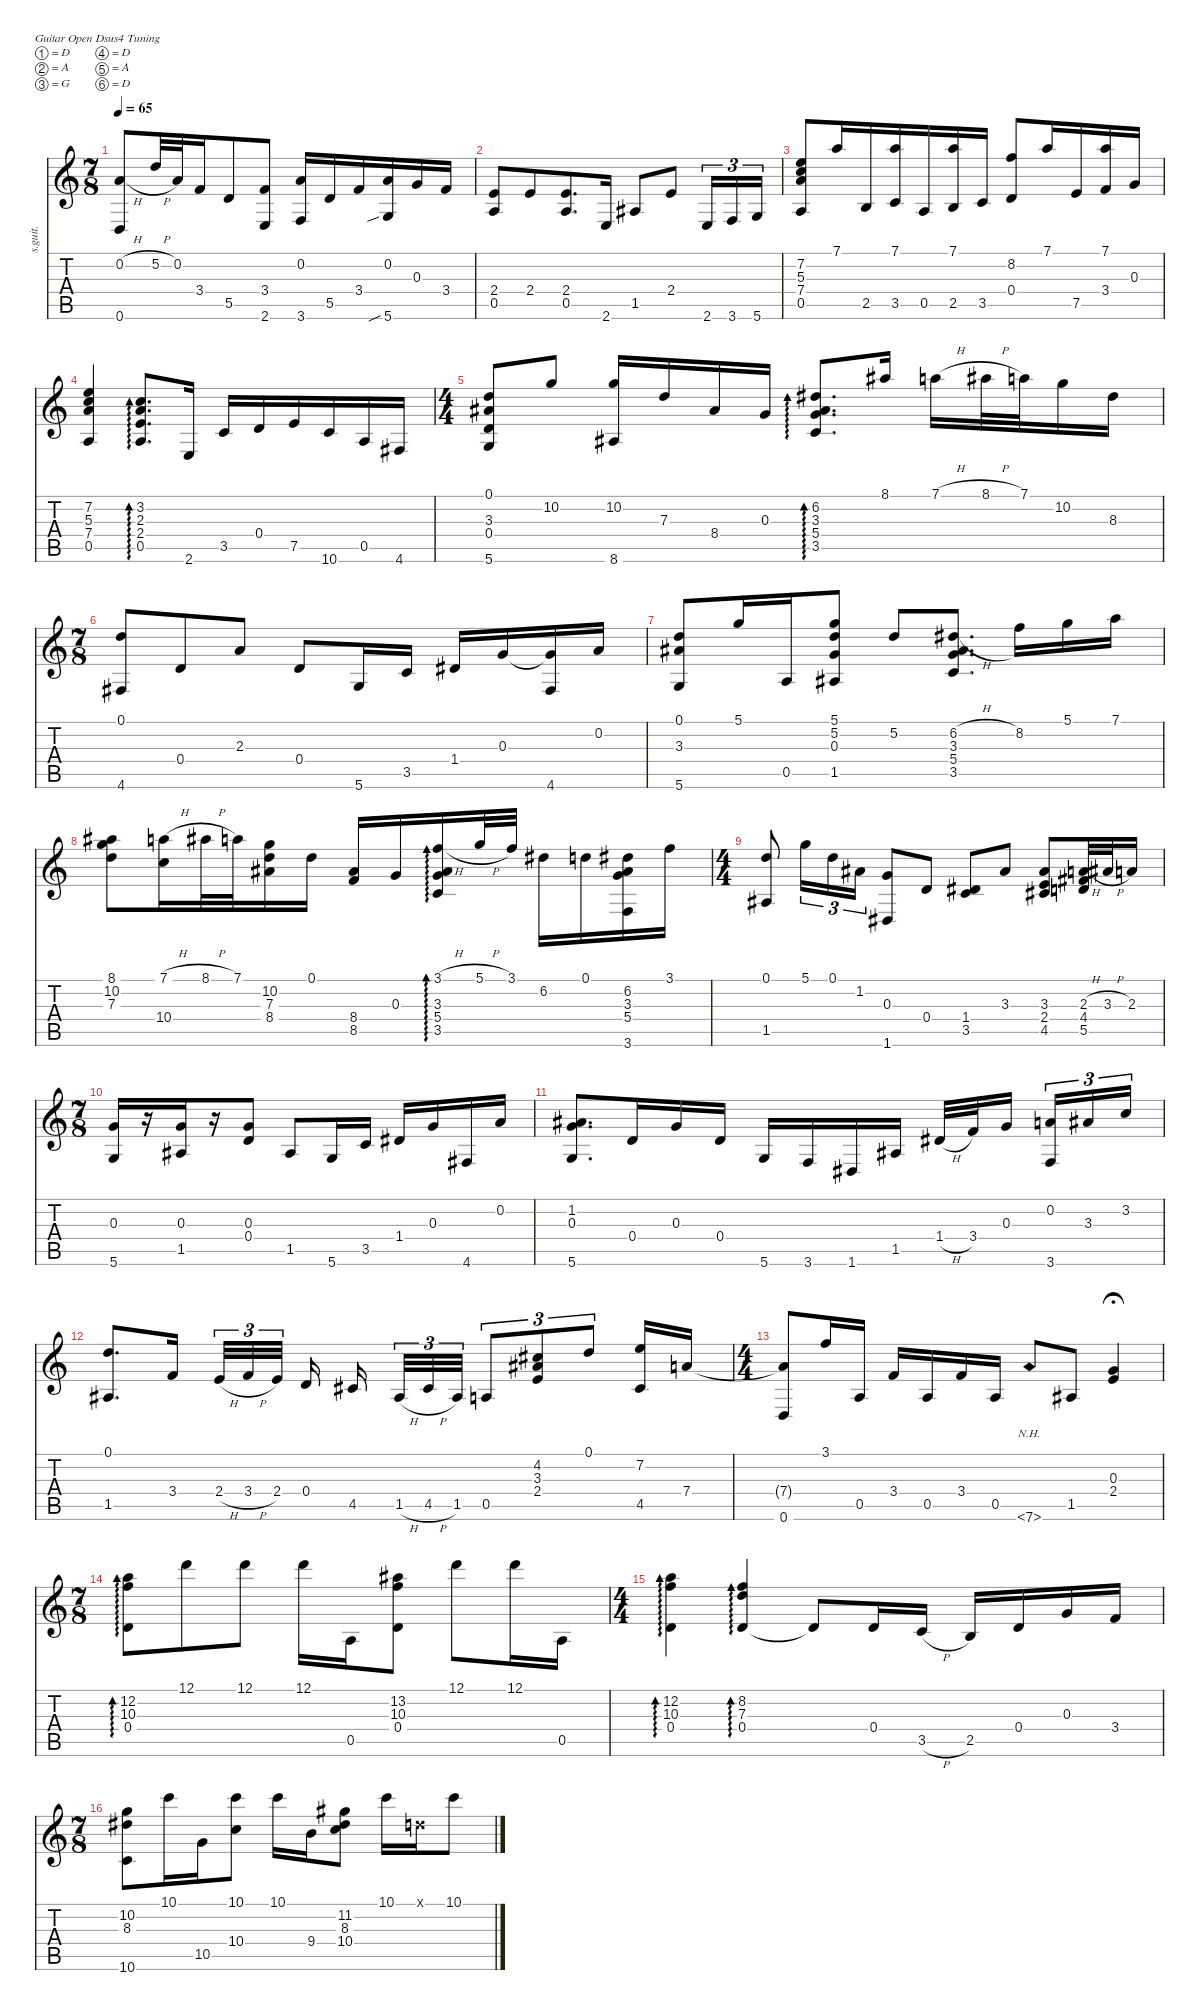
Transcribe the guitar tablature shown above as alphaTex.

\defaultSystemsLayout 4
\hideDynamics
\bracketExtendMode nobrackets
\track ("Steel Guitar" "s.guit.") {instrument acousticguitarsteel}
\staff {score tabs}
\tuning (D4 A3 G3 D3 A2 D2)
\ts (7 8)
\tempo 65
\clef g2
\ks c
(0.2{h} 0.6).8{dy mf beam Up} 5.2{h}.32{beam Up} 0.2.32{beam Up} 3.4.16{beam Up} 5.5.8{beam Up} (3.4 2.6).8{beam Up} (3.6 0.2).16{beam Up} 5.5.16{beam Up} 3.4.16{beam Up} (0.2 5.6{sib}).16{beam Up} 0.3.16{beam Up} 3.4.16{beam Up} |
(2.4 0.5).8{beam Up} 2.4.8{beam Up} (2.4 0.5).8{d beam Up} 2.6.16{beam Up} 1.5{acc #}.8{beam Up} 2.4.8{beam Up} 2.6.16{tu (3 2) beam Up} 3.6.16{tu (3 2) beam Up} 5.6.16{tu (3 2) beam Up} |
(0.5 7.4 5.3 7.2).8{beam Up} 7.1.16{beam Up} 2.5.16{beam Up} (7.1 3.5).16{beam Up} 0.5.16{beam Up} (2.5 7.1).16{beam Up} 3.5.16{beam Up} (8.2 0.4).8{beam Up} 7.1.16{beam Up} 7.5.16{beam Up} (3.4 7.1).16{beam Up} 0.3.16{beam Up} |
(7.4 7.2 5.3 0.5).4{beam Up} (3.2 2.3 2.4 0.5).8{d ad 0 beam Up} 2.6.16{beam Up} 3.5.16{beam Up} 0.4.16{beam Up} 7.5.16{beam Up} 10.6.16{beam Up} 0.5.16{beam Up} 4.6{acc #}.16{beam Up} |
\ts (4 4)
\beaming (8 2 2 2 2)
(0.1 5.6 3.3{acc #} 0.4).8{beam Up} 10.2.8{beam Up} (10.2 8.6{acc #}).16{beam Up} 7.3.16{beam Up} 8.4{acc #}.16{beam Up} 0.3.16{beam Up} (6.2{acc #} 3.3{acc #} 5.4 3.5).8{d ad 0 beam Up} 8.1{acc #}.16{beam Up} 7.1{h}.16{beam Down} 8.1{h acc #}.32{beam Down} 7.1.32{beam Down} 10.2.16{beam Down} 8.3{acc #}.16{beam Down} |
\ts (7 8)
\beaming (8 3 2 2)
(0.1 4.6{acc #}).8{beam Up} 0.4.8{beam Up} 2.3.8{beam Up} 0.4.8{beam Up} 5.6.16{beam Up} 3.5.16{beam Up} 1.4{acc #}.16{beam Up} 0.3.16{beam Up} (4.6{acc #} 0.3{t}).16{beam Up} 0.2.16{beam Up} |
(5.6 0.1 3.3{acc #}).8{beam Up} 5.1.16{beam Up} 0.5.16{beam Up} (5.1 5.2 0.3 1.5{acc #}).8{beam Up} 5.2.8{beam Up} (6.2{h acc #} 3.3{acc #} 5.4 3.5).8{d beam Up} 8.2.16{beam Down} 5.1.16{beam Down} 7.1.16{beam Down} |
(8.1{acc #} 10.2 7.3).8{beam Down} (7.1{h} 10.4).16{beam Down} 8.1{h acc #}.32{beam Down} 7.1.32{beam Down} (10.2 7.3 8.4{acc #}).16{beam Down} 0.1.16{beam Down} (8.4{acc #} 8.5).16{beam Up} 0.3.16{beam Up} (3.1{h} 3.3{acc #} 5.4 3.5).16{ad 0 beam Up} 5.1{h}.32{beam Up} 3.1.32{beam Up} 6.2{acc #}.16{beam Down} 0.1.16{beam Down} (6.2{acc #} 3.3{acc #} 5.4 3.6).16{beam Down} 3.1.16{beam Down} |
\ts (4 4)
\beaming (8 2 2 2 2)
(0.1 1.5{acc #}).8{beam Up} 5.1.16{tu (3 2) beam Down} 0.1.16{tu (3 2) beam Down} 1.2{acc #}.16{tu (3 2) beam Down} (0.3 1.6{acc #}).8{beam Up} 0.4.8{beam Up} (1.4{acc #} 3.5).8{beam Up} 3.3{acc #}.8{beam Up} (3.3{acc #} 2.4 4.5{acc #}).8{beam Up} (2.3{h} 4.4{acc #} 5.5).32{beam Up} 3.3{h acc #}.32{beam Up} 2.3.16{beam Up} |
\ts (7 8)
\beaming (8 3 2 2)
(0.3 5.6).16{beam Up} r.16{beam Up} (0.3 1.5{acc #}).16{beam Up} r.16{beam Up} (0.3 0.4).8{beam Up} 1.5{acc #}.8{beam Up} 5.6.16{beam Up} 3.5.16{beam Up} 1.4{acc #}.16{beam Up} 0.3.16{beam Up} 4.6{acc #}.16{beam Up} 0.2.16{beam Up} |
(1.2{acc #} 0.3 5.6).8{d beam Up} 0.4.16{beam Up} 0.3.16{beam Up} 0.4.16{beam Up} 5.6.16{beam Up} 3.6.16{beam Up} 1.6{acc #}.16{beam Up} 1.5{acc #}.16{beam Up} 1.4{h acc #}.32{beam Up} 3.4.32{beam Up} 0.3.16{beam Up} (0.2 3.6).16{tu (3 2) beam Up} 3.3{acc #}.16{tu (3 2) beam Up} 3.2.16{tu (3 2) beam Up} |
(0.1 1.5{acc #}).8{d beam Up} 3.4.16{beam Up} 2.4{h}.32{tu (3 2) beam Up} 3.4{h}.32{tu (3 2) beam Up} 2.4.32{tu (3 2) beam Up} 0.4.16{beam Up} 4.5{acc #}.16{beam Up} 1.5{h acc #}.32{tu (3 2) beam Up} 4.5{h acc #}.32{tu (3 2) beam Up} 1.5{acc #}.32{tu (3 2) beam Up} 0.5.8{tu (3 2) beam Up} (3.3{acc #} 4.2{acc #} 2.4).8{tu (3 2) beam Up} 0.1.8{tu (3 2) beam Up} (7.2 4.5{acc #}).16{beam Up} 7.4.16{beam Up} |
\ts (4 4)
\beaming (8 2 2 2 2)
(7.4{t} 0.6).8{beam Up} 3.1.16{beam Up} 0.5.16{beam Up} 3.4.16{beam Up} 0.5.16{beam Up} 3.4.16{beam Up} 0.5.16{beam Up} 7.6{nh}.8{beam Up} 1.5{acc #}.8{beam Up} (2.4 0.3).4{fermata (medium 0.5) beam Up} |
\ts (7 8)
\beaming (8 3 2 2)
(12.2 10.3 0.4).8{ad 0 beam Down} 12.1.8{beam Down} 12.1.8{beam Down} 12.1.16{beam Down} 0.5.16{beam Down} (13.2{acc #} 10.3 0.4).8{beam Down} 12.1.8{beam Down} 12.1.16{beam Down} 0.5.16{beam Down} |
\ts (4 4)
\beaming (8 2 2 2 2)
(12.2 10.3 0.4).4{ad 0 beam Down} (8.2 7.3 0.4).4{ad 0 beam Up} 0.4{t}.8{beam Up} 0.4.16{beam Up} 3.5{h}.16{beam Up} 2.5.16{beam Up} 0.4.16{beam Up} 0.3.16{beam Up} 3.4.16{beam Up} |
\ts (7 8)
\beaming (8 3 2 2)
(10.2 8.3{acc #} 10.6).8{beam Down} 10.1.16{beam Down} 10.5.16{beam Down} (10.1 10.4).8{beam Down} 10.1.16{beam Down} 9.4.16{beam Down} (10.4 8.3{acc #} 11.2{acc #}).8{beam Down} 10.1.16{beam Down} 0.1{x}.16{beam Down} 10.1.8{beam Down}
